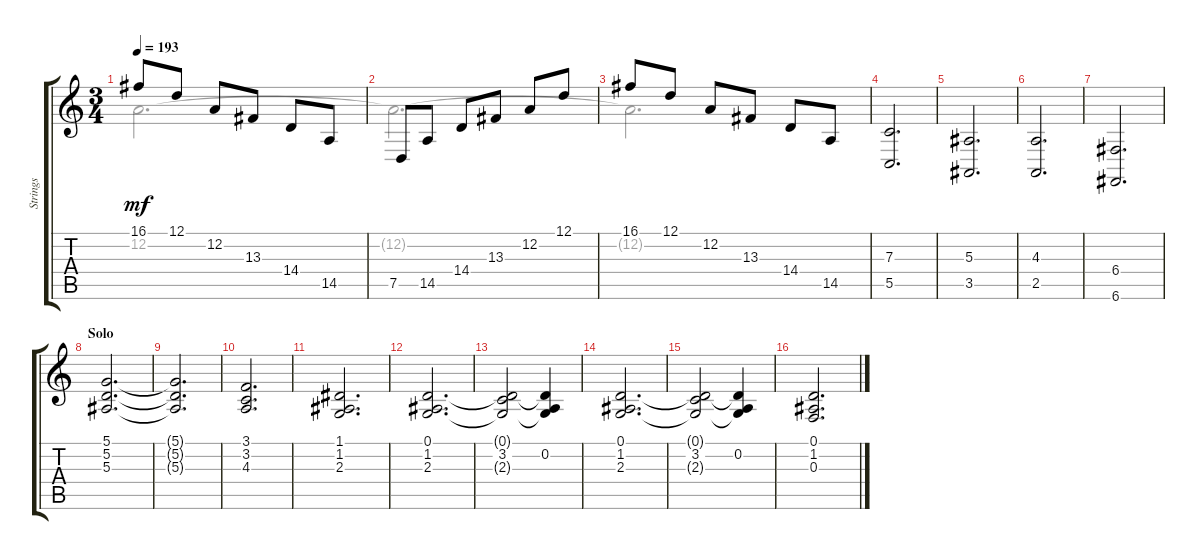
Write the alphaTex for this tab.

\track ("Strings" "Strings") {instrument violin}
\staff {score tabs}
\tuning (D4 A3 F3 C3 G2 C2) {hide}
\voice
\ts (3 4)
\tempo 193
\clef g2
\ks c
16.1.8{dy mf} 12.1.8 12.2.8 13.3.8 14.4.8 14.5.8 |
7.5.8 14.5.8 14.4.8 13.3.8 12.2.8 12.1.8 |
16.1.8 12.1.8 12.2.8 13.3.8 14.4.8 14.5.8 |
(7.3 5.5).2{d} |
(5.3 3.5).2{d} |
(4.3 2.5).2{d} |
(6.4 6.6).2{d} |
\section ("" "Solo")
(5.1 5.2 5.3).2{d} |
(5.1{t} 5.2{t} 5.3{t}).2{d} |
(3.1 3.2 4.3).2{d} |
(1.1 1.2 2.3).2{d} |
(0.1 1.2 2.3).2{d} |
(0.1{t} 3.2 2.3{t}).2 (0.1{t} 0.2 2.3{t}).4 |
(0.1 1.2 2.3).2{d} |
(0.1{t} 3.2 2.3{t}).2 (0.1{t} 0.2 2.3{t}).4 |
(0.1 1.2 0.3).2{d}
\voice
\clef g2
\ottava regular
\simile none
\ks c
12.2{t}.2{d dy mf} |
12.2{t}.2{d} |
12.2{t}.2{d} |
|
|
|
|
|
|
|
|
|
|
|
|
